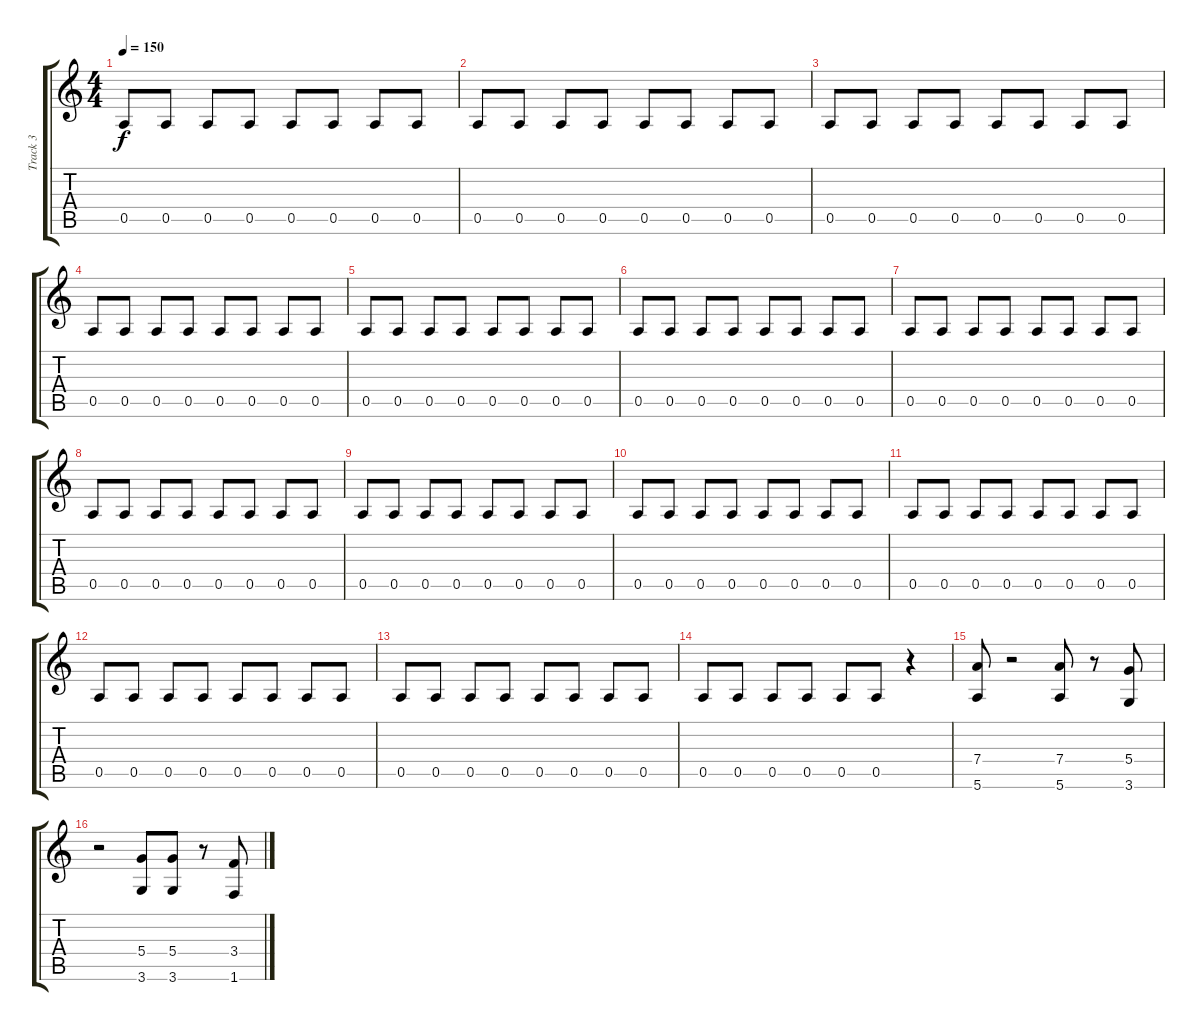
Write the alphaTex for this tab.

\track ("Track 3" "Track 3") {instrument distortionguitar}
\staff {score tabs}
\tuning (E4 B3 G3 D3 A2 E2) {hide}
\ts (4 4)
\tempo 150
\clef g2
\ks c
0.5.8{dy f} 0.5.8 0.5.8 0.5.8 0.5.8 0.5.8 0.5.8 0.5.8 |
0.5.8 0.5.8 0.5.8 0.5.8 0.5.8 0.5.8 0.5.8 0.5.8 |
0.5.8 0.5.8 0.5.8 0.5.8 0.5.8 0.5.8 0.5.8 0.5.8 |
0.5.8 0.5.8 0.5.8 0.5.8 0.5.8 0.5.8 0.5.8 0.5.8 |
0.5.8 0.5.8 0.5.8 0.5.8 0.5.8 0.5.8 0.5.8 0.5.8 |
0.5.8 0.5.8 0.5.8 0.5.8 0.5.8 0.5.8 0.5.8 0.5.8 |
0.5.8 0.5.8 0.5.8 0.5.8 0.5.8 0.5.8 0.5.8 0.5.8 |
0.5.8 0.5.8 0.5.8 0.5.8 0.5.8 0.5.8 0.5.8 0.5.8 |
0.5.8 0.5.8 0.5.8 0.5.8 0.5.8 0.5.8 0.5.8 0.5.8 |
0.5.8 0.5.8 0.5.8 0.5.8 0.5.8 0.5.8 0.5.8 0.5.8 |
0.5.8 0.5.8 0.5.8 0.5.8 0.5.8 0.5.8 0.5.8 0.5.8 |
0.5.8 0.5.8 0.5.8 0.5.8 0.5.8 0.5.8 0.5.8 0.5.8 |
0.5.8 0.5.8 0.5.8 0.5.8 0.5.8 0.5.8 0.5.8 0.5.8 |
0.5.8 0.5.8 0.5.8 0.5.8 0.5.8 0.5.8 r.4 |
(7.4 5.6).8 r.2 (7.4 5.6).8 r.8 (5.4 3.6).8 |
r.2 (5.4 3.6).8 (5.4 3.6).8 r.8 (3.4 1.6).8
